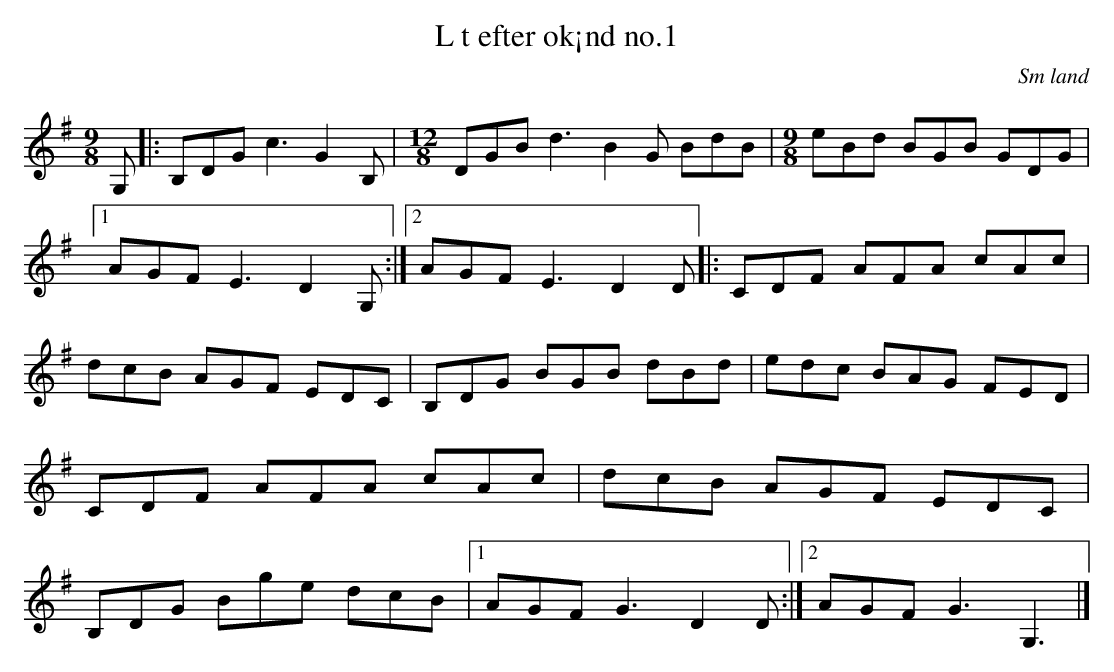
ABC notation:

X:1
T:L t efter ok¡nd no.1
O:Sm land
M:9/8
L:1/8
K:G
 G, |: B,DG c3 G2 B, |[M:12/8] DGB d3 B2 G BdB |[M:9/8] eBd BGB  GDG |1 AGF E3 D2 G, :|2 AGF E3 D2 D |: CDF AFA cAc | dcB AGF EDC | B,DG BGB dBd | edc BAG FED | CDF AFA cAc | dcB AGF EDC | B,DG Bge dcB |1 AGF G3 D2 D :|2 AGF G3 G,3 |]
